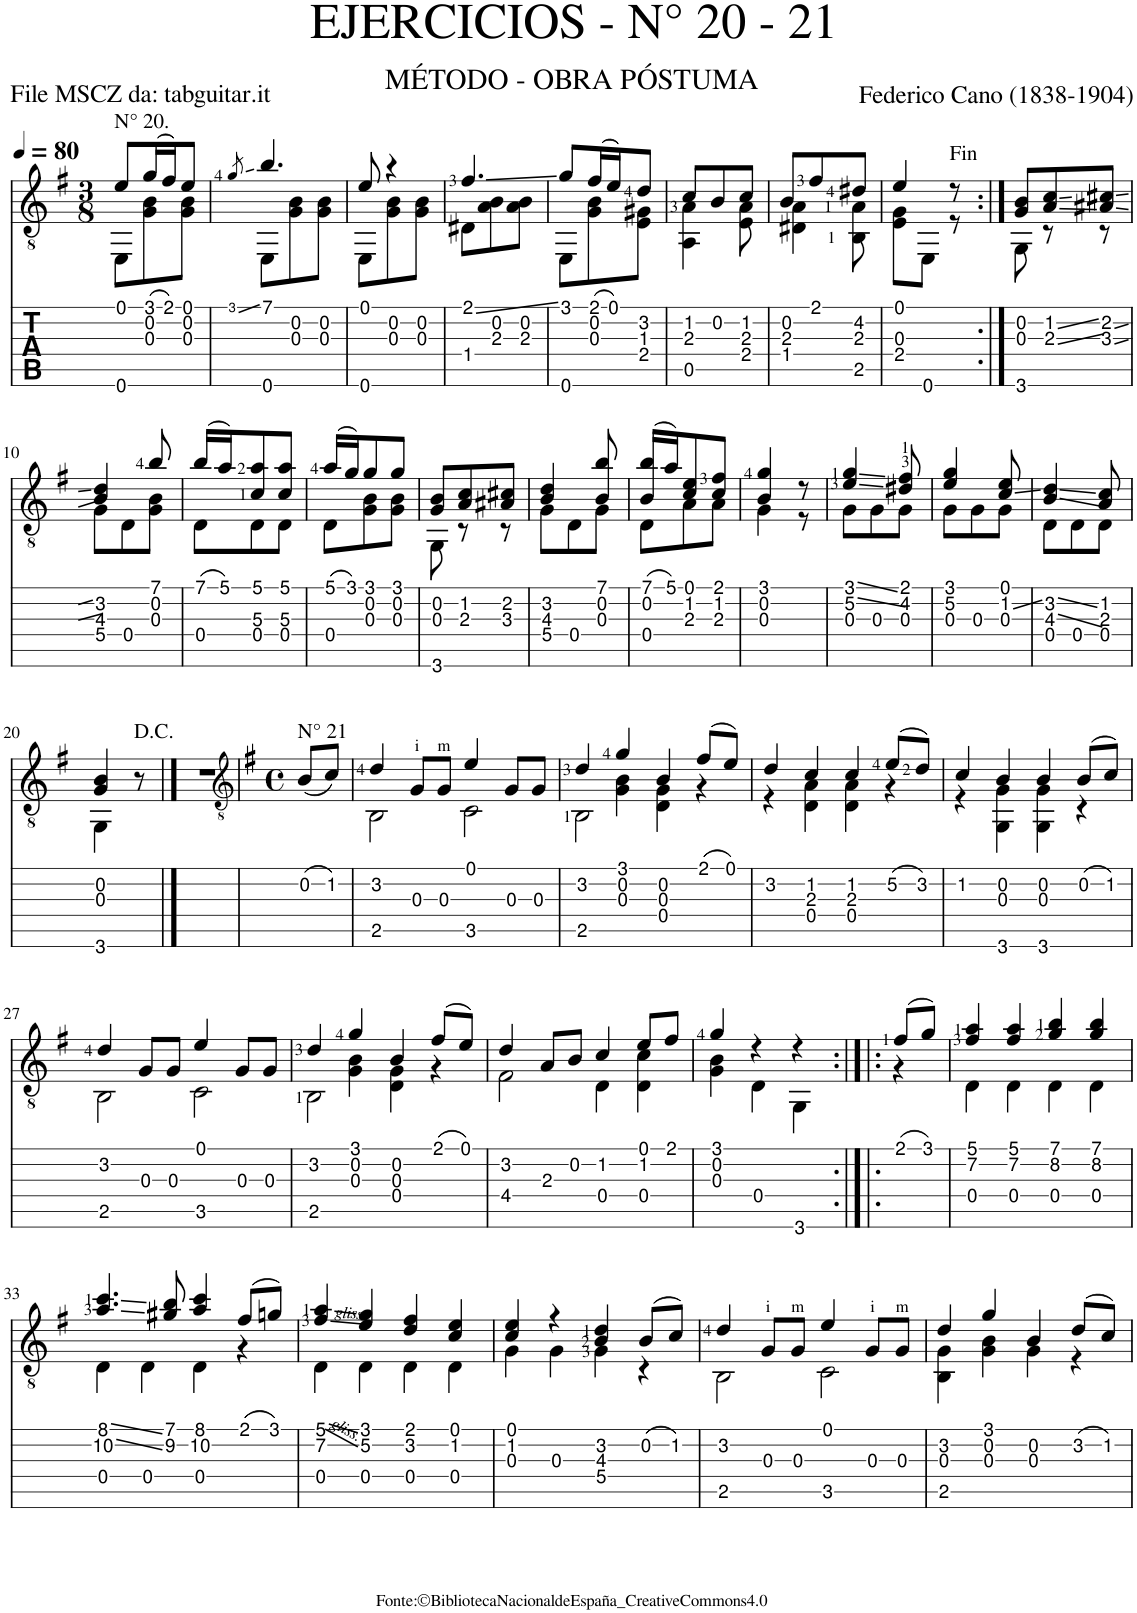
**kern	**kern
*part1	*part1
*staff2	*staff1
*I"Guitar	*
*I'Guit.	*
*stria6	*
*	*clefGv2
*k[f#]	*k[f#]
*M3/8	*M3/8
*MM80	*MM80
=1	=1
*^	*^
!	!	!LO:TX:a:t=N° 20.	!
8eL	8EEL	8e/L	8EE\L
16gL	8G\ 8B\	(16g/L	8G\ 8B\
16f#J	.	16f#/J)	.
8eJ	8G\ 8B\J	8e/J	8G\ 8B\J
=2	=2	=2	=2
qg	.	8qg/	.
4.b	8EEL	4.b/	8EE\L
.	8G\ 8B\	.	8G\ 8B\
.	8G\ 8B\J	.	8G\ 8B\J
=3	=3	=3	=3
8e	8EEL	8e/	8EE\L
4r	8G\ 8B\	4r	8G\ 8B\
.	8G\ 8B\J	.	8G\ 8B\J
=4	=4	=4	=4
4.f#	8D#L	4.f#/	8D#X\L
.	8A\ 8B\	.	8A\ 8B\
.	8A\ 8B\J	.	8A\ 8B\J
=5	=5	=5	=5
8gL	8EEL	8g/L	8EE\L
16f#L	8G\ 8B\	(16f#/L	8G\ 8B\
16eJ	.	16e/J)	.
8dJ	8E\ 8G#\J	8d/J	8E\ 8G#X\J
=6	=6	=6	=6
8cL	4AA 4A	8c/L	4AA\ 4A\
8B	.	8B/	.
8cJ	8E 8A	8c/J	8E\ 8A\
=7	=7	=7	=7
8BL	4D# 4A	8B/L	4D#X\ 4A\
8f#	.	8f#/	.
8d#J	8BB 8A	8d#X/J	8BB\ 8A\
=8	=8	=8	=8
4e	8E\ 8G\L	4e/	8E\ 8G\L
.	8EEJ	.	8EE\J
!	!	!LO:TX:a:t=Fin	!
8r	8r	8r	8r
=9:|!	=9:|!	=9:|!	=9:|!
8G\ 8B\L	8GG	8G/ 8B/L	8GG\
8A\ 8c\	8r	8A/ 8c/	8r
8A#\ 8c#\J	8r	8A#X/ 8c#X/J	8r
!!LO:LB:g=z	!!
=10	=10	=10	=10
4B 4d	8GL	4B/ 4d/	8G\L
.	8D	.	8D\
8b	8G\ 8B\J	8b/	8G\ 8B\J
=11	=11	=11	=11
16bLL	8DL	(16b/LL	8D\L
16aJ	.	16a/J)	.
8c\ 8a\	8D	8c/ 8a/	8D\
8c\ 8a\J	8DJ	8c/ 8a/J	8D\J
=12	=12	=12	=12
16aLL	8DL	(16a/LL	8D\L
16gJ	.	16g/J)	.
8g	8G\ 8B\	8g/	8G\ 8B\
8gJ	8G\ 8B\J	8g/J	8G\ 8B\J
=13	=13	=13	=13
8G\ 8B\L	8GG	8G/ 8B/L	8GG\
8A\ 8c\	8r	8A/ 8c/	8r
8A#\ 8c#\J	8r	8A#X/ 8c#X/J	8r
=14	=14	=14	=14
4B 4d	8GL	4B/ 4d/	8G\L
.	8D	.	8D\
8B 8b	8GJ	8B/ 8b/	8G\J
=15	=15	=15	=15
16B\ 16b\LL	8DL	(16B/ 16b/LL	8D\L
16aJ	.	16a/J)	.
8c\ 8e\	8A	8c/ 8e/	8A\
8c\ 8f#\J	8AJ	8c/ 8f#/J	8A\J
=16	=16	=16	=16
4B 4g	4G	4B/ 4g/	4G\
8r	8r	8r	8r
=17	=17	=17	=17
4e 4g	8GL	4e/ 4g/	8G\L
.	8G	.	8G\
8d# 8f#	8GJ	8d#X/ 8f#/	8G\J
=18	=18	=18	=18
4e 4g	8GL	4e/ 4g/	8G\L
.	8G	.	8G\
8c 8e	8GJ	8c/ 8e/	8G\J
=19	=19	=19	=19
4B 4d	8DL	4B/ 4d/	8D\L
.	8D	.	8D\
8A 8c	8DJ	8A/ 8c/	8D\J
!!LO:LB:g=z	!!
=20	=20	=20	=20
4G 4B	4GG	4G/ 4B/	4GG\
8r	8ryy	8r	8ryy
*v	*v	*	*
*	*v	*v
==21	==21
4.r	4.r
=22	=22
*	*clefGv2
*k[f#]	*k[f#]
*M4/4	*M4/4
*met(c)	*met(c)
!	!LO:TX:a:t=N° 21
8BL	(8B/L
8cJ	8c/J)
=23	=23
*^	*^
4d	2BB	4d/	2BB\
8GL	.	8G/L	.
8GJ	.	8G/J	.
4e	2C	4e/	2C\
8GL	.	8G/L	.
8GJ	.	8G/J	.
=24	=24	=24	=24
*	*^	*	*^
4d	4ryy	2BB	4d/	4ryy	2BB\
4g	4G 4B	.	4g/	4G\ 4B\	.
4B	4D 4G	2ryy	4B/	4D\ 4G\	2ryy
8f#L	4r	.	(8f#/L	4r	.
8eJ	.	.	8e/J)	.	.
*	*v	*v	*	*	*
*	*	*	*v	*v
=25	=25	=25	=25
4d	4r	4d/	4r
4c	4D 4A	4c/	4D\ 4A\
4c	4D 4A	4c/	4D\ 4A\
8eL	4r	(8e/L	4r
8dJ	.	8d/J)	.
=26	=26	=26	=26
4c	4r	4c/	4r
4B	4GG 4G	4B/	4GG\ 4G\
4B	4GG 4G	4B/	4GG\ 4G\
8BL	4r	(8B/L	4r
8cJ	.	8c/J)	.
!!LO:LB:g=z	!!
=27	=27	=27	=27
4d	2BB	4d/	2BB\
8GL	.	8G/L	.
8GJ	.	8G/J	.
4e	2C	4e/	2C\
8GL	.	8G/L	.
8GJ	.	8G/J	.
=28	=28	=28	=28
*	*^	*	*^
4d	4ryy	2BB	4d/	4ryy	2BB\
4g	4G 4B	.	4g/	4G\ 4B\	.
4B	4D 4G	2ryy	4B/	4D\ 4G\	2ryy
8f#L	4r	.	(8f#/L	4r	.
8eJ	.	.	8e/J)	.	.
*	*v	*v	*	*	*
*	*	*	*v	*v
=29	=29	=29	=29
4d	2F#	4d/	2F#\
8AL	.	8A/L	.
8BJ	.	8B/J	.
4c	4D	4c/	4D\
8eL	4D 4c	8e/L	4D\ 4c\
8f#J	.	8f#/J	.
=30	=30	=30	=30
4g	4G 4B	4g/	4G\ 4B\
4r	4D	4r	4D\
4r	4GG	4r	4GG\
=31:|!|:	=31:|!|:	=31:|!|:	=31:|!|:
8f#L	4r	(8f#/L	4r
8gJ	.	8g/J)	.
=32	=32	=32	=32
4f# 4a	4D	4f#/ 4a/	4D\
4f# 4a	4D	4f#/ 4a/	4D\
4g 4b	4D	4g/ 4b/	4D\
4g 4b	4D	4g/ 4b/	4D\
!!LO:LB:g=z	!!
=33	=33	=33	=33
4.a 4.cc	4D	4.a/ 4.cc/	4D\
.	4D	.	4D\
8g# 8b	.	8g#X/ 8b/	.
4a 4cc	4D	4a/ 4cc/	4D\
8f#L	4r	(8f#/L	4r
8gJ	.	8gn/J)	.
=34	=34	=34	=34
4f# 4a	4D	4f#/ 4a/	4D\
4e 4g	4D	4e/ 4g/	4D\
4d 4f#	4D	4d/ 4f#/	4D\
4c 4e	4D	4c/ 4e/	4D\
=35	=35	=35	=35
4c 4e	4G	4c/ 4e/	4G\
4r	4G	4r	4G\
4B 4d	4G	4B/ 4d/	4G\
8BL	4r	(8B/L	4r
8cJ	.	8c/J)	.
=36	=36	=36	=36
4d	2BB	4d/	2BB\
8GL	.	8G/L	.
8GJ	.	8G/J	.
4e	2C	4e/	2C\
8GL	.	8G/L	.
8GJ	.	8G/J	.
=37	=37	=37	=37
4d	4BB 4G	4d/	4BB\ 4G\
4g	4G 4B	4g/	4G\ 4B\
4B	4G	4B/	4G\
8dL	4r	(8d/L	4r
8cJ	.	8c/J)	.
*v	*v	*	*
*	*v	*v
=	=
*-	*-
